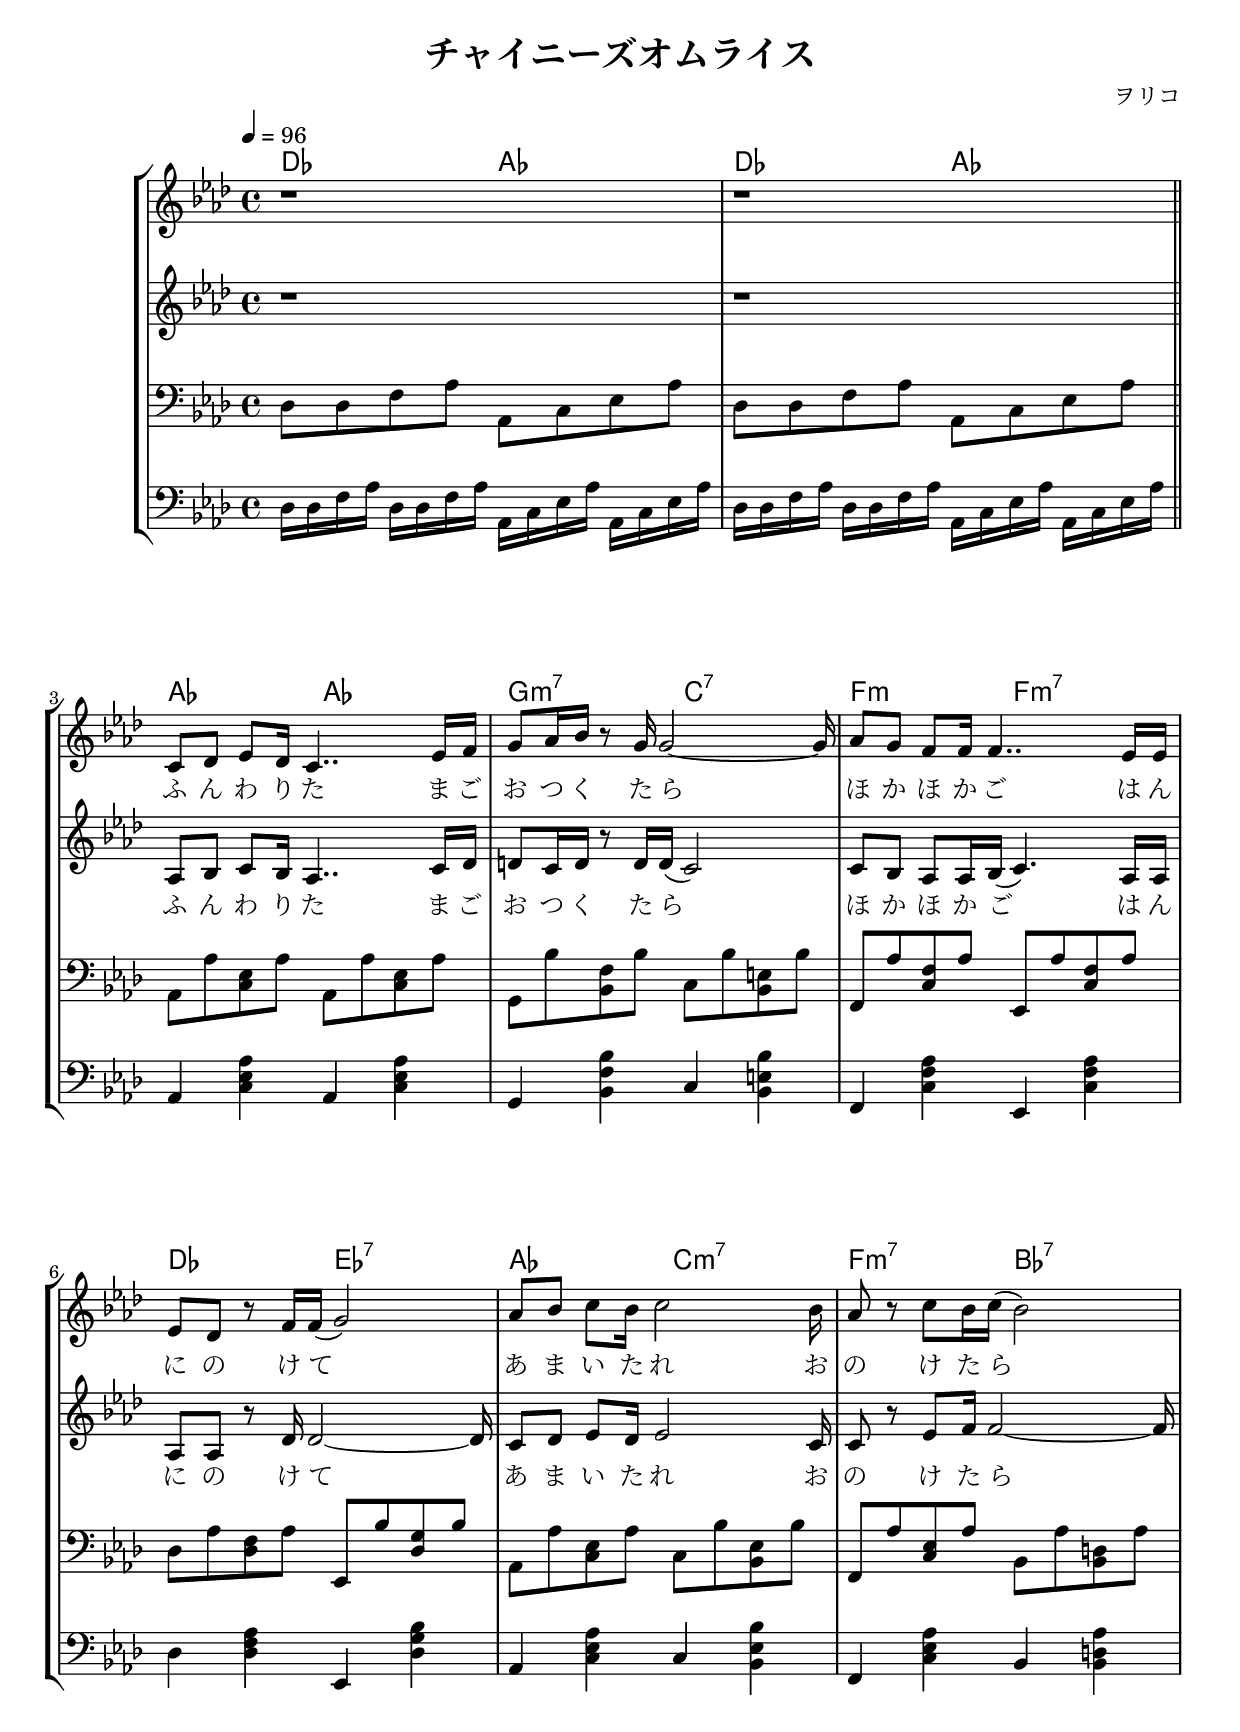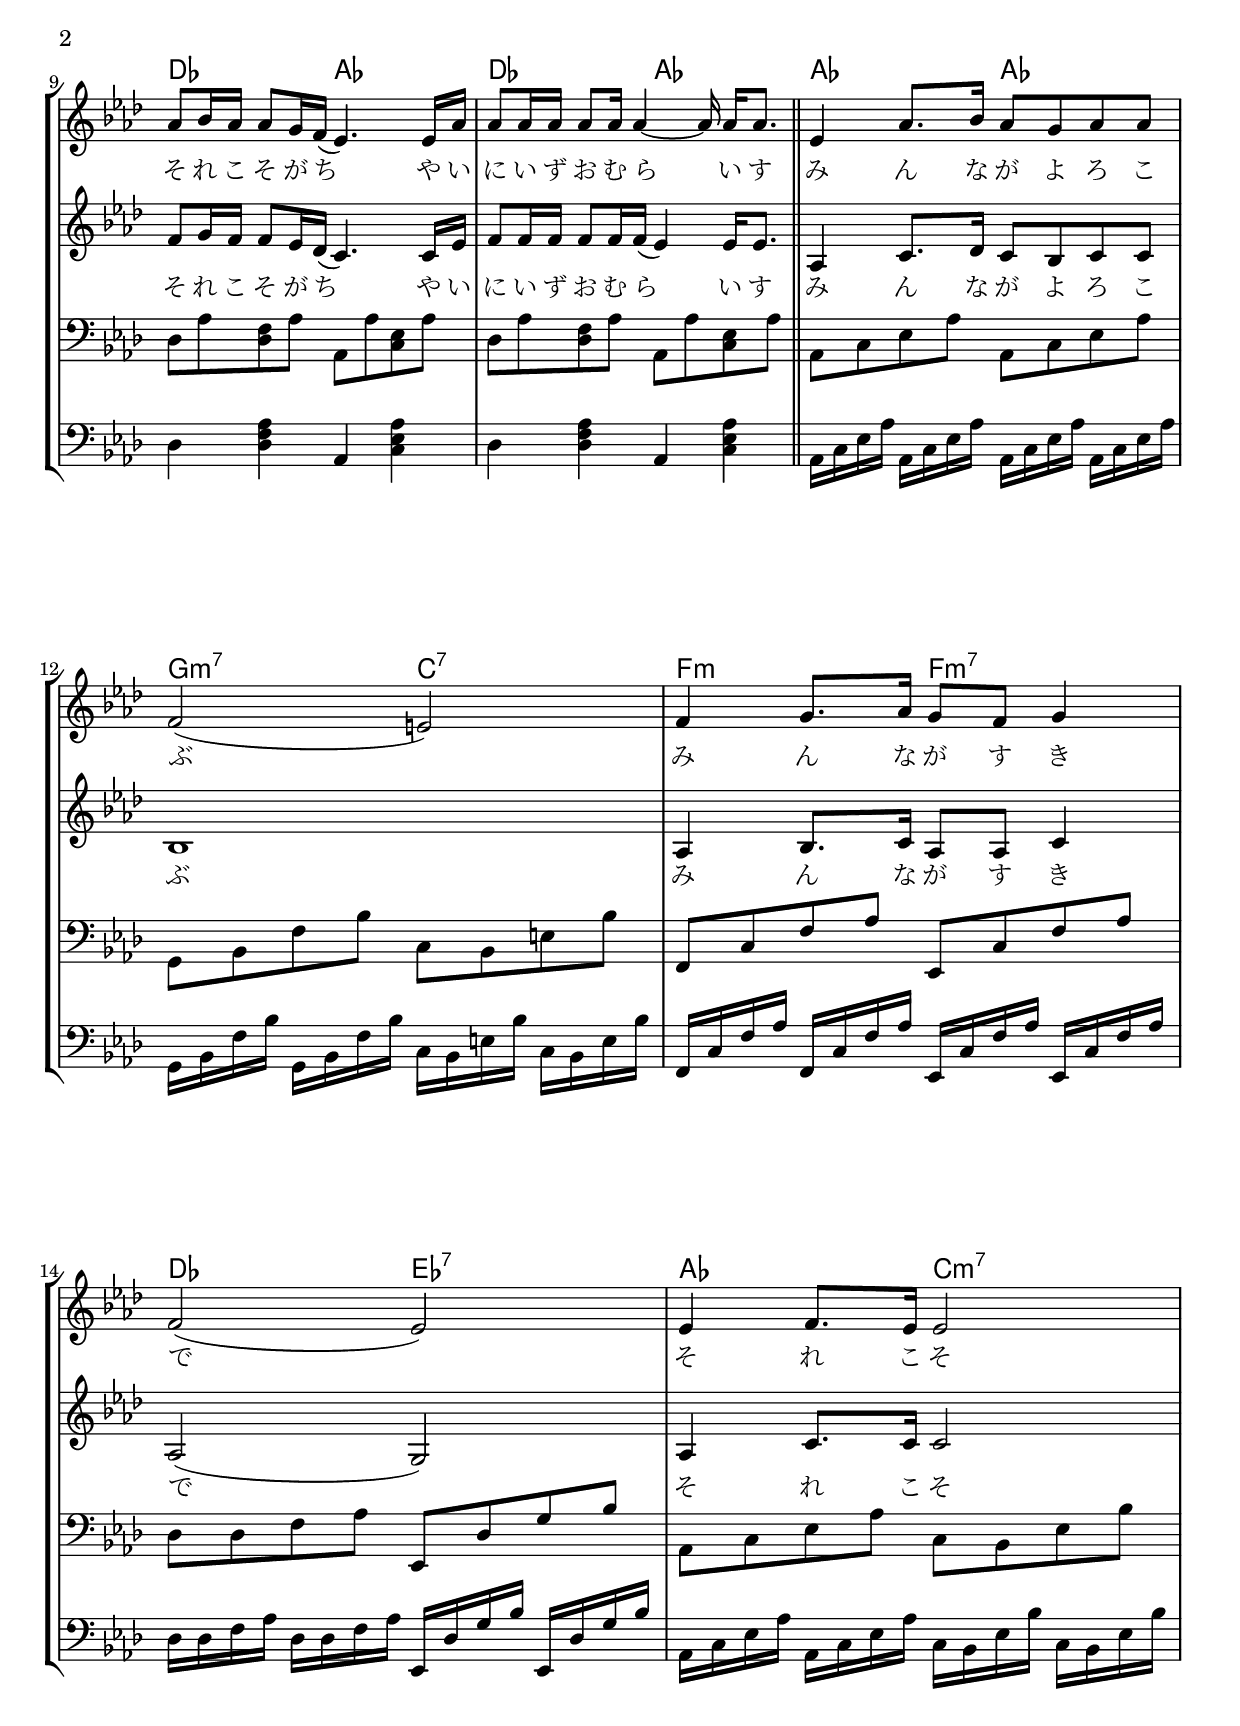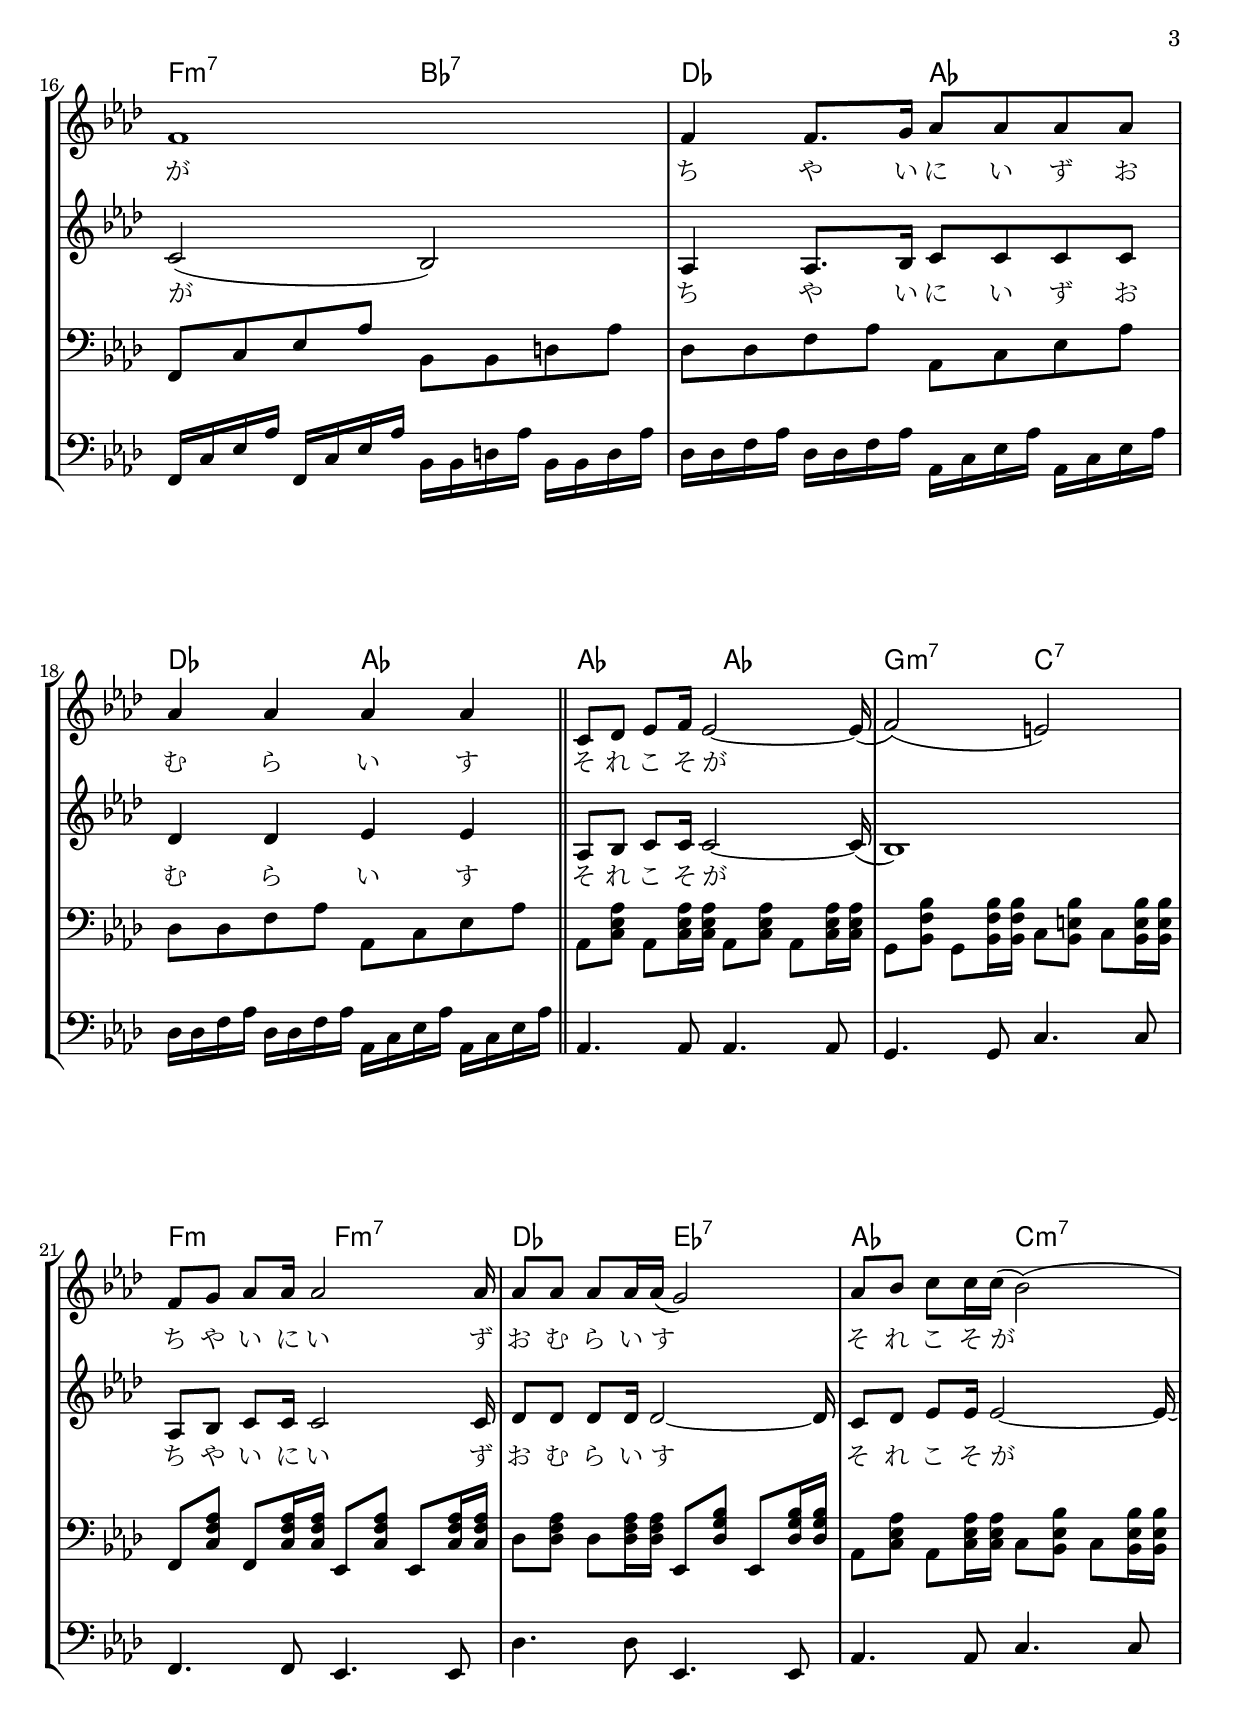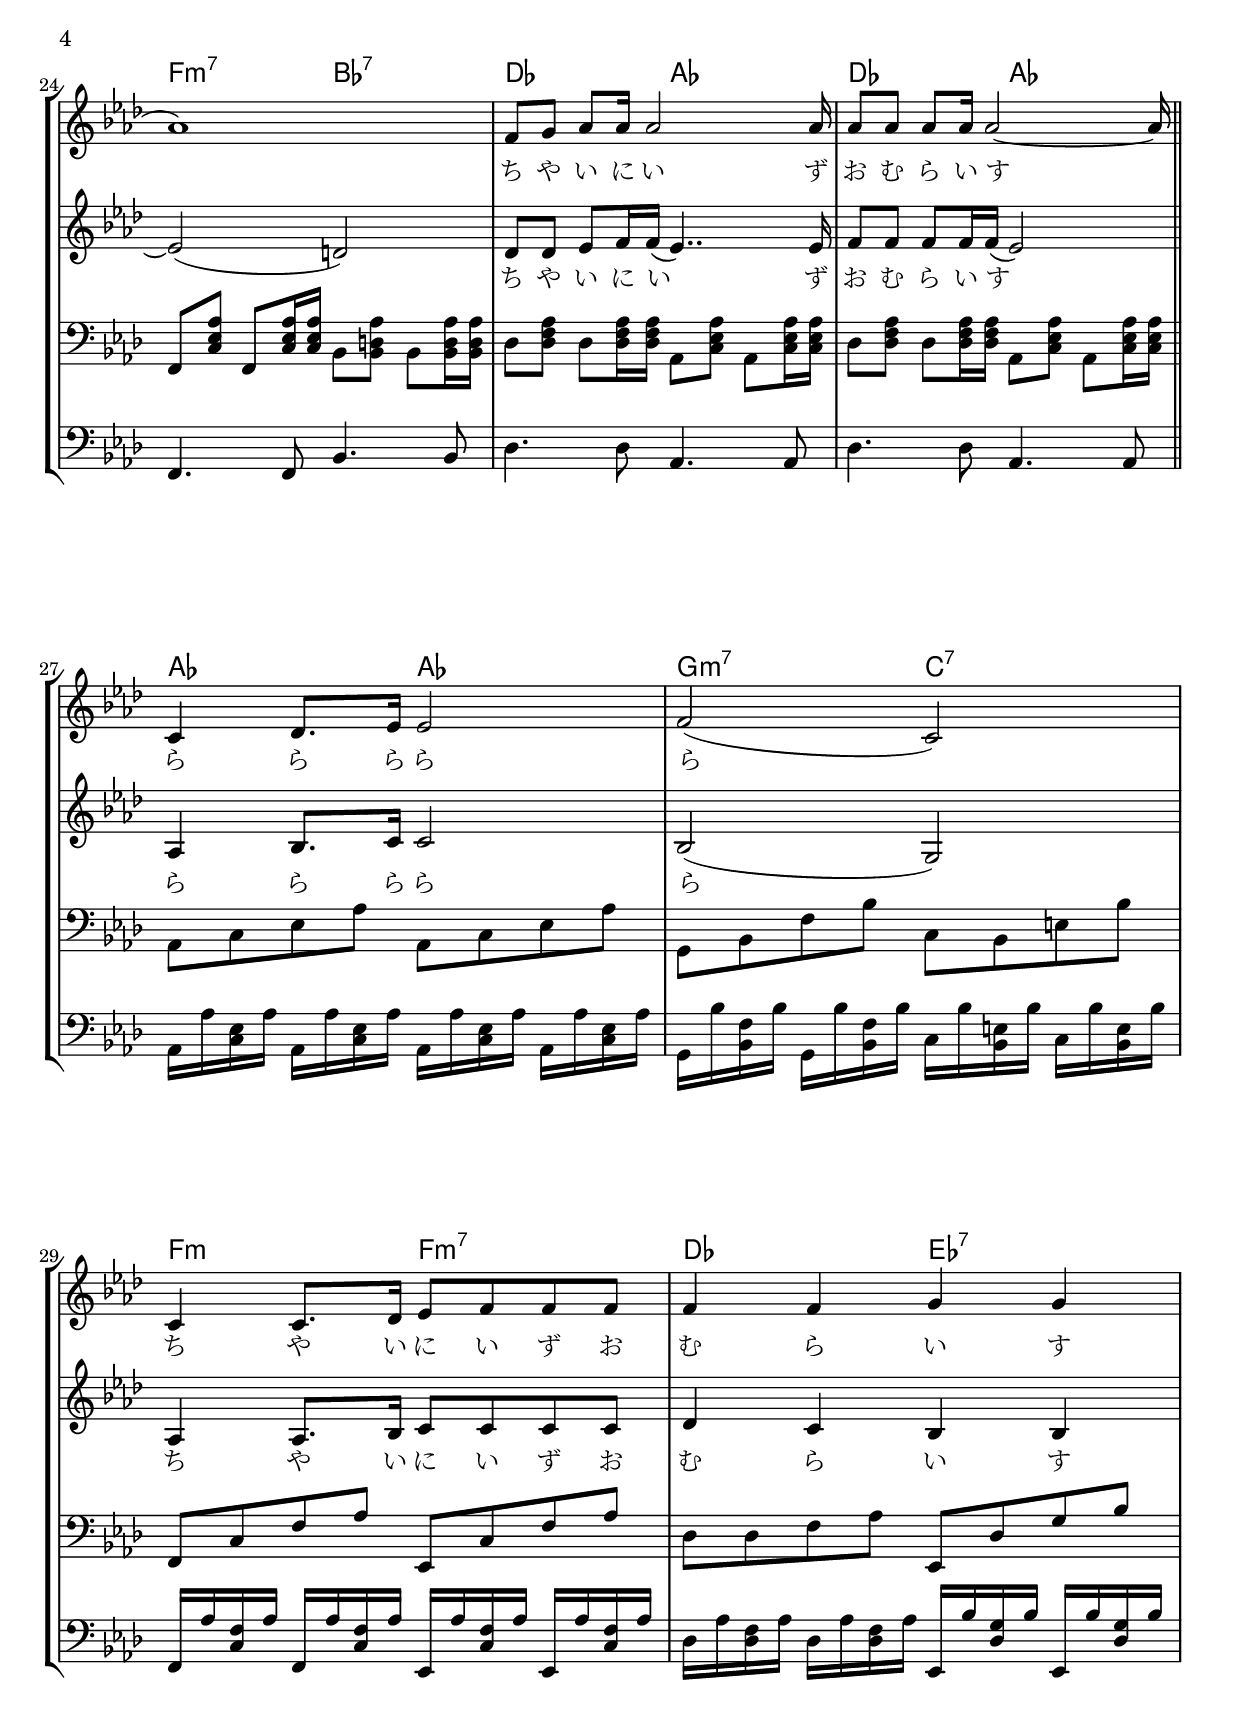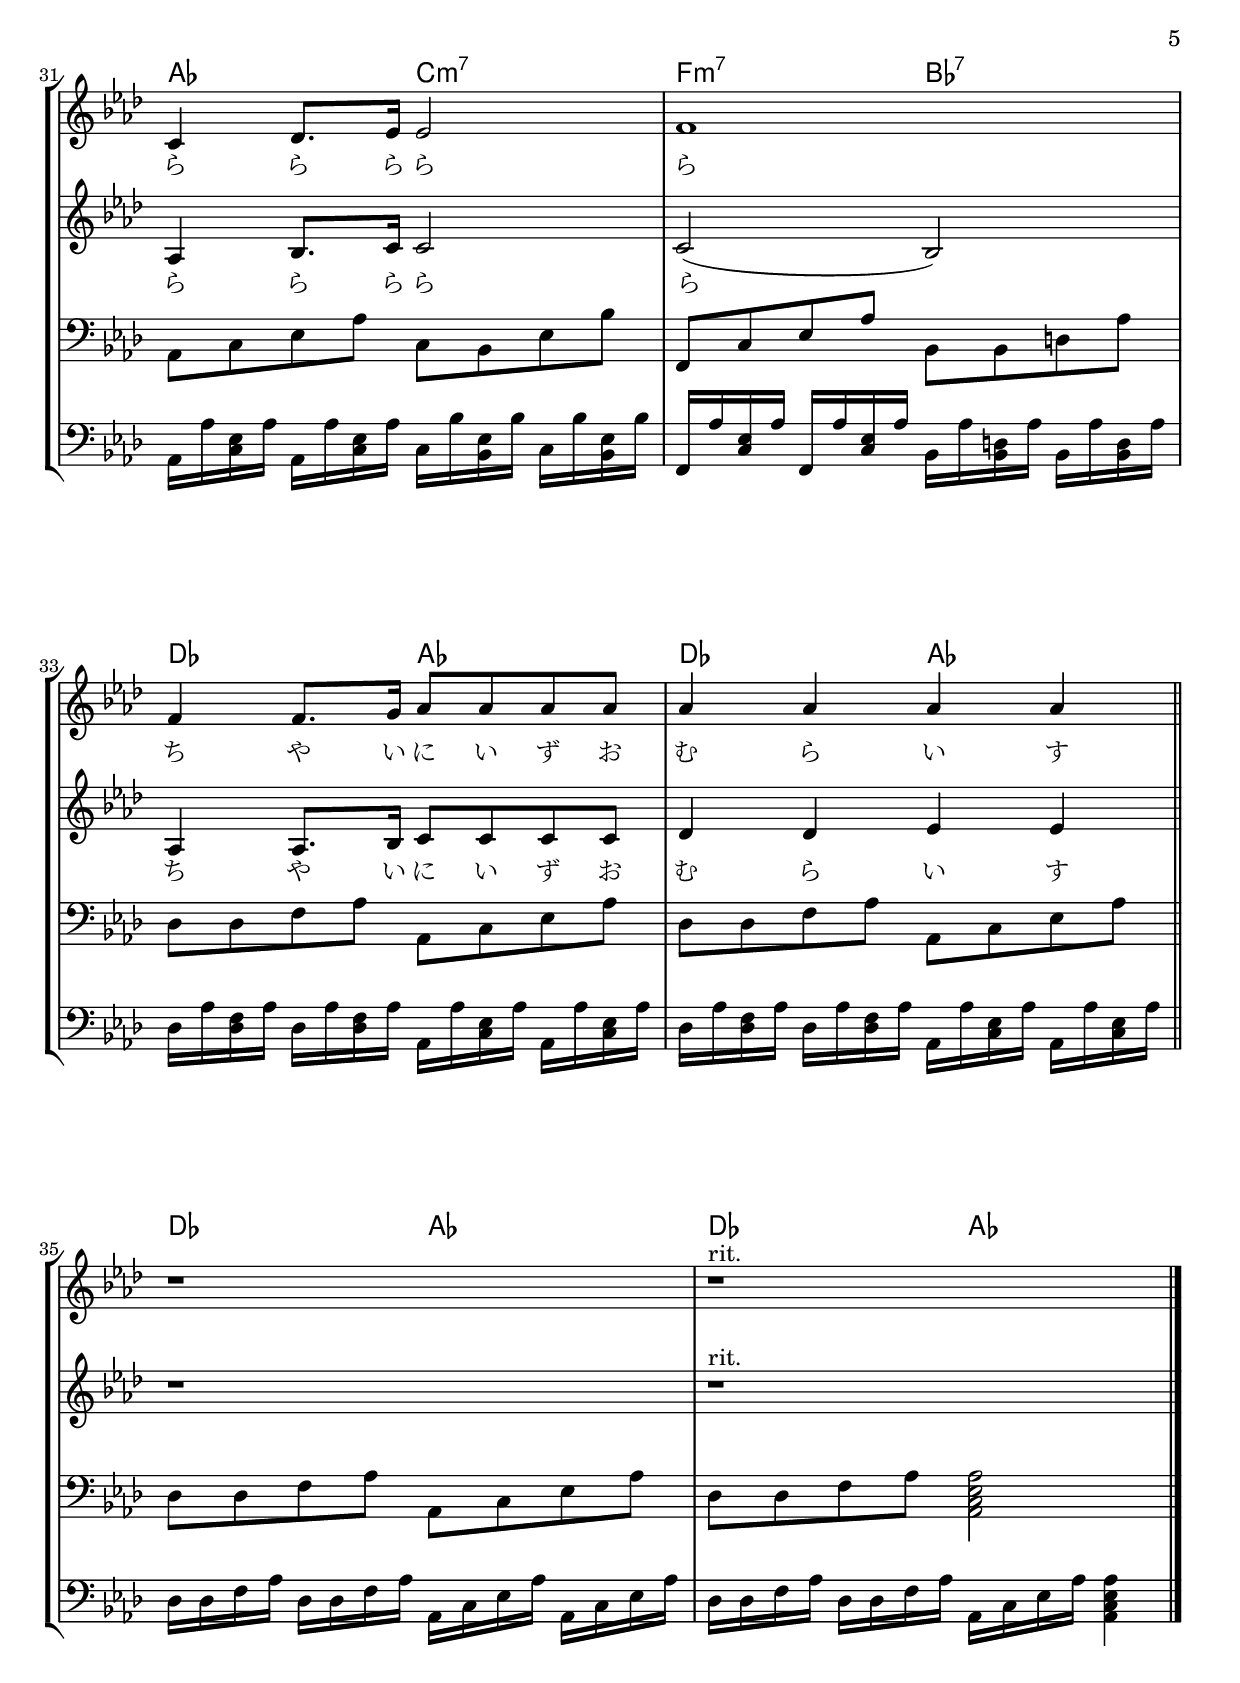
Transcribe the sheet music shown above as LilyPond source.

\version "2.12.1"

\header {
	title = \markup {チャイニーズオムライス}
	composer = \markup \center-column {ヲリコ}
}

harmony = \chordmode {
	des2 as des as 

	as as g:min7 c:7 f:m f:min7 des es:7 as c:min7 f:min7 bes:7 des as des as 

	as as g:min7 c:7 f:m f:min7 des es:7 as c:min7 f:min7 bes:7 des as des as 

	as as g:min7 c:7 f:m f:min7 des es:7 as c:min7 f:min7 bes:7 des as des as 

	as as g:min7 c:7 f:m f:min7 des es:7 as c:min7 f:min7 bes:7 des as des as 

	des as des as 
}

melody = {
	\key as \major
	\tempo 4 = 96
	r1 | r1   
	\set Staff.midiInstrument = #"mmi0.38"
	c'8  des'8  es'8  des'16  c'4..  es'16  f'16 
	g'8  as'16  bes'16  r8  g'16  g'2~g'16 
	as'8  g'8  f'8  f'16  f'4..  es'16  es'16 
	es'8  des'8  r8  f'16  f'16  (g'2) 
	as'8  bes'8  c''8  bes'16  c''2  bes'16 
	as'8  r8  c''8  bes'16  c''16  (bes'2) 
	as'8  bes'16  as'16  as'8  g'16  f'16  (es'4.)  es'16  as'16 
	as'8  as'16  as'16  as'8  as'16  as'4~as'16  as'16  as'8.
	\set Staff.midiInstrument = #"mmi0.38"
	es'4  as'8.  bes'16  as'8  g'8  as'8  as'8 
	f'2  (e'2) 
	f'4  g'8.  as'16  g'8  f'8  g'4 
	f'2  (es'2) 
	es'4  f'8.  es'16  es'2 
	f'1 
	f'4  f'8.  g'16  as'8  as'8  as'8  as'8 
	as'4  as'4  as'4  as'4
	\set Staff.midiInstrument = #"mmi0.38"
	c'8  des'8  es'8  f'16  es'2~es'16 
	(f'2)  (e'2) 
	f'8  g'8  as'8  as'16  as'2  as'16 
	as'8  as'8  as'8  as'16  as'16  (g'2) 
	as'8  bes'8  c''8  c''16  c''16  (bes'2) 
	(as'1) 
	f'8  g'8  as'8  as'16  as'2  as'16 
	as'8  as'8  as'8  as'16  as'2~as'16
	\set Staff.midiInstrument = #"mmi0.38"
	c'4  des'8.  es'16  es'2 
	f'2  (c'2) 
	c'4  c'8.  des'16  es'8  f'8  f'8  f'8 
	f'4  f'4  g'4  g'4 
	c'4  des'8.  es'16  es'2 
	f'1 
	f'4  f'8.  g'16  as'8  as'8  as'8  as'8 
	as'4  as'4  as'4  as'4
	r1 | r1^"rit." \bar "|."
}

words = \lyricmode {
	
	ふ  ん  わ  り  た  ま  ご  お  つ  く  た  ら  ほ  か  ほ  か  ご  は  ん  に  の  け  て  あ  ま  い  た  れ  お  の  け  た  ら  そ  れ  こ  そ  が  ち  や  い  に  い  ず  お  む  ら  い  す  
	み  ん  な  が  よ  ろ  こ  ぶ  み  ん  な  が  す  き  で  そ  れ  こ  そ  が  ち  や  い  に  い  ず  お  む  ら  い  す  
	そ  れ  こ  そ  が  ち  や  い  に  い  ず  お  む  ら  い  す  そ  れ  こ  そ  が  ち  や  い  に  い  ず  お  む  ら  い  す  
	ら  ら  ら  ら  ら  ち  や  い  に  い  ず  お  む  ら  い  す  ら  ら  ら  ら  ら  ち  や  い  に  い  ず  お  む  ら  い  す  
	
}

secondmelody = {
	\key as \major
	\tempo 4 = 96
	r1 | r1   
	\set Staff.midiInstrument = #"fss0.42"
	as8  bes8  c'8  bes16  as4..  c'16  des'16 
	d'8  c'16  d'16  r8  d'16  d'16  (c'2) 
	c'8  bes8  as8  as16  bes16  (c'4.)  as16  as16 
	as8  as8  r8  des'16  des'2~des'16 
	c'8  des'8  es'8  des'16  es'2  c'16 
	c'8  r8  es'8  f'16  f'2~f'16 
	f'8  g'16  f'16  f'8  es'16  des'16  (c'4.)  c'16  es'16 
	f'8  f'16  f'16  f'8  f'16  f'16  (es'4)  es'16  es'8.
	\set Staff.midiInstrument = #"fss0.42"
	as4  c'8.  des'16  c'8  bes8  c'8  c'8 
	bes1 
	as4  bes8.  c'16  as8  as8  c'4 
	as2  (g2) 
	as4  c'8.  c'16  c'2 
	c'2  (bes2) 
	as4  as8.  bes16  c'8  c'8  c'8  c'8 
	des'4  des'4  es'4  es'4
	\set Staff.midiInstrument = #"fss0.42"
	as8  bes8  c'8  c'16  c'2~c'16 
	(bes1) 
	as8  bes8  c'8  c'16  c'2  c'16 
	des'8  des'8  des'8  des'16  des'2~des'16 
	c'8  des'8  es'8  es'16  es'2~es'16~ 
	es'2  (d'2) 
	des'8  des'8  es'8  f'16  f'16  (es'4..)  es'16 
	f'8  f'8  f'8  f'16  f'16  (es'2)
	\set Staff.midiInstrument = #"fss0.42"
	as4  bes8.  c'16  c'2 
	bes2  (g2) 
	as4  as8.  bes16  c'8  c'8  c'8  c'8 
	des'4  c'4  bes4  bes4 
	as4  bes8.  c'16  c'2 
	c'2  (bes2) 
	as4  as8.  bes16  c'8  c'8  c'8  c'8 
	des'4  des'4  es'4  es'4
	r1 | r1^"rit." \bar "|."
}

secondwords = \lyricmode {
	
	ふ  ん  わ  り  た  ま  ご  お  つ  く  た  ら  ほ  か  ほ  か  ご  は  ん  に  の  け  て  あ  ま  い  た  れ  お  の  け  た  ら  そ  れ  こ  そ  が  ち  や  い  に  い  ず  お  む  ら  い  す  
	み  ん  な  が  よ  ろ  こ  ぶ  み  ん  な  が  す  き  で  そ  れ  こ  そ  が  ち  や  い  に  い  ず  お  む  ら  い  す  
	そ  れ  こ  そ  が  ち  や  い  に  い  ず  お  む  ら  い  す  そ  れ  こ  そ  が  ち  や  い  に  い  ず  お  む  ら  い  す  
	ら  ら  ら  ら  ら  ち  や  い  に  い  ず  お  む  ら  い  す  ら  ら  ら  ら  ら  ち  や  い  に  い  ず  お  む  ら  い  す  
	
}

tempochange = {
	\tempo 4 = 96
	r1 | r1 \bar "||"
	\tempo 4 = 96
	r1 | r1 | r1 | r1 | r1 | r1 | r1 | r1 \bar "||"
	\tempo 4 = 96
	r1 | r1 | r1 | r1 | r1 | r1 | r1 | r1 \bar "||"
	\tempo 4 = 96
	r1 | r1 | r1 | r1 | r1 | r1 | r1 | r1 \bar "||"
	\tempo 4 = 96
	r1 | r1 | r1 | r1 | r1 | r1 | r1 | r1 \bar "||"
	\tempo 4 = 96
	r1 | \tempo 4 = 72 r2 \tempo 4 = 64 r2 \bar "|."
}

mainacc = {
	\clef bass
	\set Staff.midiInstrument = #"Electric Piano 1"
	\key as \major
	\tempo 4 = 96
	des8 des8 f8 as8
	as,8 c8 es8 as8
	des8 des8 f8 as8
	as,8 c8 es8 as8
	\bar "||"

	\set Staff.midiInstrument = #"Electric Piano 1"
	as,8 as <c es> as
	as,8 as <c es> as
	g,8 bes <bes, f> bes
	c8 bes <bes, e> bes
	f,8 as <c f> as
	es,8 as <c f> as
	des8 as <des f> as
	es,8 bes <des g> bes
	as,8 as <c es> as
	c8 bes <bes, es> bes
	f,8 as <c es> as
	bes,8 as <bes, d> as
	des8 as <des f> as
	as,8 as <c es> as
	des8 as <des f> as
	as,8 as <c es> as
	\bar "||"

	\set Staff.midiInstrument = #"Acoustic Guitar (steel)"
	as,8 c8 es8 as8
	as,8 c8 es8 as8
	g,8 bes,8 f8 bes8
	c8 bes,8 e8 bes8
	f,8 c8 f8 as8
	es,8 c8 f8 as8
	des8 des8 f8 as8
	es,8 des8 g8 bes8
	as,8 c8 es8 as8
	c8 bes,8 es8 bes8
	f,8 c8 es8 as8
	bes,8 bes,8 d8 as8
	des8 des8 f8 as8
	as,8 c8 es8 as8
	des8 des8 f8 as8
	as,8 c8 es8 as8
	\bar "||"

	\set Staff.midiInstrument = #"Acoustic Guitar (steel)"
	as,8 <c es as> as, <c es as>16 <c es as>
	as,8 <c es as> as, <c es as>16 <c es as>
	g,8 <bes, f bes> g, <bes, f bes>16 <bes, f bes>
	c8 <bes, e bes> c <bes, e bes>16 <bes, e bes>
	f,8 <c f as> f, <c f as>16 <c f as>
	es,8 <c f as> es, <c f as>16 <c f as>
	des8 <des f as> des <des f as>16 <des f as>
	es,8 <des g bes> es, <des g bes>16 <des g bes>
	as,8 <c es as> as, <c es as>16 <c es as>
	c8 <bes, es bes> c <bes, es bes>16 <bes, es bes>
	f,8 <c es as> f, <c es as>16 <c es as>
	bes,8 <bes, d as> bes, <bes, d as>16 <bes, d as>
	des8 <des f as> des <des f as>16 <des f as>
	as,8 <c es as> as, <c es as>16 <c es as>
	des8 <des f as> des <des f as>16 <des f as>
	as,8 <c es as> as, <c es as>16 <c es as>
	\bar "||"

	\set Staff.midiInstrument = #"Acoustic Guitar (steel)"
	as,8 c8 es8 as8
	as,8 c8 es8 as8
	g,8 bes,8 f8 bes8
	c8 bes,8 e8 bes8
	f,8 c8 f8 as8
	es,8 c8 f8 as8
	des8 des8 f8 as8
	es,8 des8 g8 bes8
	as,8 c8 es8 as8
	c8 bes,8 es8 bes8
	f,8 c8 es8 as8
	bes,8 bes,8 d8 as8
	des8 des8 f8 as8
	as,8 c8 es8 as8
	des8 des8 f8 as8
	as,8 c8 es8 as8
	\bar "||"

	\set Staff.midiInstrument = #"Electric Piano 1"
	des8 des8 f8 as8
	as,8 c8 es8 as8
	des8 des8 f8 as8
	<as, c es as>2
	\bar "|."
}

subacc = {
	\clef bass
	\set Staff.midiInstrument = #"Rock Organ"
	\key as \major
	\tempo 4 = 96
	des16 des f as des des f as
	as,16 c es as as, c es as
	des16 des f as des des f as
	as,16 c es as as, c es as
	\bar "||"

	\set Staff.midiInstrument = #"Rock Organ"
	as,4 <c es as>4
	as,4 <c es as>4
	g,4 <bes, f bes>4
	c4 <bes, e bes>4
	f,4 <c f as>4
	es,4 <c f as>4
	des4 <des f as>4
	es,4 <des g bes>4
	as,4 <c es as>4
	c4 <bes, es bes>4
	f,4 <c es as>4
	bes,4 <bes, d as>4
	des4 <des f as>4
	as,4 <c es as>4
	des4 <des f as>4
	as,4 <c es as>4
	\bar "||"

	\set Staff.midiInstrument = #"Acoustic grand"
	as,16 c es as as, c es as
	as,16 c es as as, c es as
	g,16 bes, f bes g, bes, f bes
	c16 bes, e bes c bes, e bes
	f,16 c f as f, c f as
	es,16 c f as es, c f as
	des16 des f as des des f as
	es,16 des g bes es, des g bes
	as,16 c es as as, c es as
	c16 bes, es bes c bes, es bes
	f,16 c es as f, c es as
	bes,16 bes, d as bes, bes, d as
	des16 des f as des des f as
	as,16 c es as as, c es as
	des16 des f as des des f as
	as,16 c es as as, c es as
	\bar "||"

	\set Staff.midiInstrument = #"Pizzicato Strings"
	as,4.as,8
	as,4.as,8
	g,4.g,8
	c4.c8
	f,4.f,8
	es,4.es,8
	des4.des8
	es,4.es,8
	as,4.as,8
	c4.c8
	f,4.f,8
	bes,4.bes,8
	des4.des8
	as,4.as,8
	des4.des8
	as,4.as,8
	\bar "||"

	\set Staff.midiInstrument = #"Electric Guitar (clean)"
	as,16 as <c es> as as, as <c es> as
	as,16 as <c es> as as, as <c es> as
	g,16 bes <bes, f> bes g, bes <bes, f> bes
	c16 bes <bes, e> bes c bes <bes, e> bes
	f,16 as <c f> as f, as <c f> as
	es,16 as <c f> as es, as <c f> as
	des16 as <des f> as des as <des f> as
	es,16 bes <des g> bes es, bes <des g> bes
	as,16 as <c es> as as, as <c es> as
	c16 bes <bes, es> bes c bes <bes, es> bes
	f,16 as <c es> as f, as <c es> as
	bes,16 as <bes, d> as bes, as <bes, d> as
	des16 as <des f> as des as <des f> as
	as,16 as <c es> as as, as <c es> as
	des16 as <des f> as des as <des f> as
	as,16 as <c es> as as, as <c es> as
	\bar "||"

	\set Staff.midiInstrument = #"Rock Organ"
	des16 des f as des des f as
	as,16 c es as as, c es as
	des16 des f as des des f as
	as,16 c es as <as, c es as>4
	\bar "|."
}

percA = {
	\drummode {
	r1 |r1 \bar "||"
	cymr4 cymr4 cymr4 cymr4  |cymr4 cymr8 cymr16 cymr16 cymr4 cymr4  |cymr4 cymr4 cymr4 cymr4  |cymr4 cymr2.  |cymr4 cymr4 cymr4 cymr4  |cymr4 cymr8 cymr16 cymr16 cymr4 cymr4  |cymr4 cymr4 cymr4 cymr4  |cymr4 cymr2.  \bar "||"
	hh8 hh8 hh8 hh8 hh8 hh8 hh8 hh8  |hh8 hh8 hh8 hh8 hh4 hh8 hh8  |hh8 hh8 hh8 hh8 hh8 hh8 hh8 hh8  |hh8 hh8 hh8 hh2 r8  |hh8 hh8 hh8 hh8 hh8 hh8 hh8 hh8  |hh8 hh8 hh8 hh8 hh4 hh8 hh8  |hh8 hh8 hh8 hh8 hh8 hh8 hh8 hh8  |r8 hh2. r8  \bar "||"
	cymr4 cymr4 cymr4 cymr4  |cymr4 cymr8 cymr16 cymr16 cymr4 cymr4  |cymr4 cymr4 cymr4 cymr4  |cymr4 cymr2.  |cymr4 cymr4 cymr4 cymr4  |cymr4 cymr8 cymr16 cymr16 cymr4 cymr4  |cymr4 cymr4 cymr4 cymr4  |cymr4 cymr2.  \bar "||"
	r8 hho8 hho8 hho8 hho8 hho8 hho8 hho8  |hho8 hho8 hho8 hho8 hho8 hho8 hho8 hho8  |r8 hho8 hho8 hho8 hho8 hho8 hho8 hho8  |hho8 hho8 hho8 hho8 hho2  |r8 hho8 hho8 hho8 hho8 hho8 hho8 hho8  |hho8 hho8 hho8 hho8 hho8 hho8 hho8 hho8  |r8 hho8 hho8 hho8 hho8 hho8 hho8 hho8  |hho8 hho8 hho2.  \bar "||"
	r1 |r1 \bar "|."
	}
}

percB = {
	\drummode {
	r1 |r1 \bar "||"
	r2 sn2  |r2 sn2  |r2 sn2  |r8 sn8 sn2.  |r2 sn2  |r2 sn2  |r2 sn2  |r8 sn8 sn2.  \bar "||"
	r4 sn8. sn8 sn8. sn8. sn16  |r4 sn8. sn8 sn8. sn4  |r4 sn8. sn8 sn8. sn8. sn16  |r8 sn8 sn4 sn8 sn16 sn8 sn8 sn16  |r4 sn8. sn8 sn8. sn8. sn16  |r4 sn8. sn8 sn8. sn4  |r4 sn8. sn8 sn8. sn8. sn16  |r4 sn2 sn4  \bar "||"
	r2 sn2  |r2 sn2  |r2 sn2  |r8 sn8 sn2.  |r2 sn2  |r2 sn2  |r2 sn2  |r8 sn8 sn2.  \bar "||"
	r8 sn4 sn4 sn4 sn8  |r8 sn4 sn4 sn4 sn8  |r8 sn4 sn4 sn4 sn8  |r8 sn4 sn8 sn8 sn16 sn4 r16  |r8 sn4 sn4 sn4 sn8  |r8 sn4 sn4 sn4 sn8  |r8 sn4 sn4 sn4 sn8  |r8 sn8. sn16 sn8 sn16 sn16 sn16 sn8. sn8  \bar "||"
	r1 |r1 \bar "|."
	}
}

percC = {
	\drummode {
	r1 |r1 \bar "||"
	bd2. r8 bd8  |bd2. r8 bd8  |bd2. r8 bd8  |bd4. bd8 bd4. bd8  |bd2. r8 bd8  |bd2. r8 bd8  |bd2. r8 bd8  |bd2 r8 bd4.  \bar "||"
	bd8 bd4 bd2 bd8  |bd8 bd2 bd4.  |bd8 bd4 bd2 bd8  |bd4 r16 bd8. bd2  |bd8 bd4 bd2 bd8  |bd8 bd2 bd4.  |bd8 bd4 bd2 bd8  |bd8 bd4. bd4. bd8  \bar "||"
	bd2. r8 bd8  |bd2. r8 bd8  |bd2. r8 bd8  |bd4. bd8 bd4. bd8  |bd2. r8 bd8  |bd2. r8 bd8  |bd2. r8 bd8  |bd2 r8 bd4.  \bar "||"
	bd4 bd4 bd8. bd8 bd8.  |bd4 bd4 bd8. bd8 bd8.  |bd4 bd4 bd8. bd8 bd8.  |bd4 bd4 r16 bd4. r16  |bd4 bd4 bd8. bd8 bd8.  |bd4 bd4 bd8. bd8 bd8.  |bd4 bd4 bd8. bd8 bd8.  |bd8 bd8 bd8. bd8. bd8 bd8 bd8  \bar "||"
	r1 |r1 \bar "|."
	}
}

percD = {
	\drummode {
	r1 |r1 \bar "||"
	r1 |r1 |r1 |r2 r8 tommh8 tommh4  |r1 |r1 |r1 |r8. tommh8. tommh2 r8  \bar "||"
	r1  |r2 r8 hho4.  |r1  |r4. r16 hho2 r16  |r1  |r2 r8 hho4.  |r1  |r4. r16 hho2 r16  \bar "||"
	r1 |r1 |r1 |r2 r8 tommh8 tommh4  |r1 |r1 |r1 |r8. tommh8. tommh2 r8  \bar "||"
	cymc1  |r1  |cymc1  |r1  |cymc1  |r1  |cymc1  |r1  \bar "||"
	r1 |r1 \bar "|."
	}
}

percE = {
	\drummode {
	r1 |r1 \bar "||"
	r1 |r1 |r1 |r2. r8 toml8  |r1 |r1 |r1 |r2. toml8 toml8  \bar "||"
	r1 |r1 |r1 |r1 |r1 |r1 |r1 |cymc1  \bar "||"
	r1 |r1 |r1 |r2. r8 toml8  |r1 |r1 |r1 |r2. toml8 toml8  \bar "||"
	r1 |r1 |r1 |r2. tommh16 tommh8.  |r1 |r1 |r1 |r2. tommh16 tommh8.  \bar "||"
	r1 |r1 \bar "|."
	}
}

percF = {
	\drummode {
	r1 | r1 \bar "||"
	r1 |r1 |r1 |r1 |r1 |r1 |r1 |hho1  \bar "||"
	r1 |r1 |r1 |r1 |r1 |r1 |r1 |r4 r16 tommh16 tommh4. tommh4  \bar "||"
	r1 |r1 |r1 |r1 |r1 |r1 |r1 |hho1  \bar "||"
	r1 |r1 |r1 |r2. r8 tomfh16 tomfh16  |r1 |r1 |r1 |r2. r8 tomfh8  \bar "||"
	r1 | r1 \bar "|."
	}
}

percG = {
	\drummode {
	r1 | r1 \bar "||"
	r1 | r1 | r1 | r1 | r1 | r1 | r1 | r1 \bar "||"
	r1 |r1 |r1 |r1 |r1 |r1 |r1 |r4. r16 tomml4. tomml8.  \bar "||"
	r1 | r1 | r1 | r1 | r1 | r1 | r1 | r1 \bar "||"
	r1 |r1 |r1 |r1 |r1 |r1 |r1 |r2. tomml16 tomml8.  \bar "||"
	r1 | r1 \bar "|."
	}
}

percH = {
	\drummode {
	r1 | r1 \bar "||"
	r1 | r1 | r1 | r1 | r1 | r1 | r1 | r1 \bar "||"
	r1 |r1 |r1 |r1 |r1 |r1 |r1 |r2 r16 toml8 toml4 r16  \bar "||"
	r1 | r1 | r1 | r1 | r1 | r1 | r1 | r1 \bar "||"
	r1 | r1 | r1 | r1 | r1 | r1 | r1 | r1 \bar "||"
	r1 | r1 \bar "|."
	}
}

percI = {
	\drummode {
	r1 | r1 \bar "||"
	r1 | r1 | r1 | r1 | r1 | r1 | r1 | r1 \bar "||"
	r1 |r1 |r1 |r1 |r1 |r1 |r1 |r2 r8 tomfh4 tomfh8  \bar "||"
	r1 | r1 | r1 | r1 | r1 | r1 | r1 | r1 \bar "||"
	r1 | r1 | r1 | r1 | r1 | r1 | r1 | r1 \bar "||"
	r1 | r1 \bar "|."
	}
}

\score {
	<<
		\new StaffGroup <<
			\new ChordNames {\harmony}
			\new Voice = "melody" {\melody}
			\new Lyrics \lyricsto "melody" \words
			\new Voice = "secondmelody" {\secondmelody}
			\new Lyrics \lyricsto "secondmelody" \secondwords
			\new Staff = "mainacc" {\mainacc}
			\new Staff = "subacc" {\subacc}
		>>
	>>
	\layout { }
}
